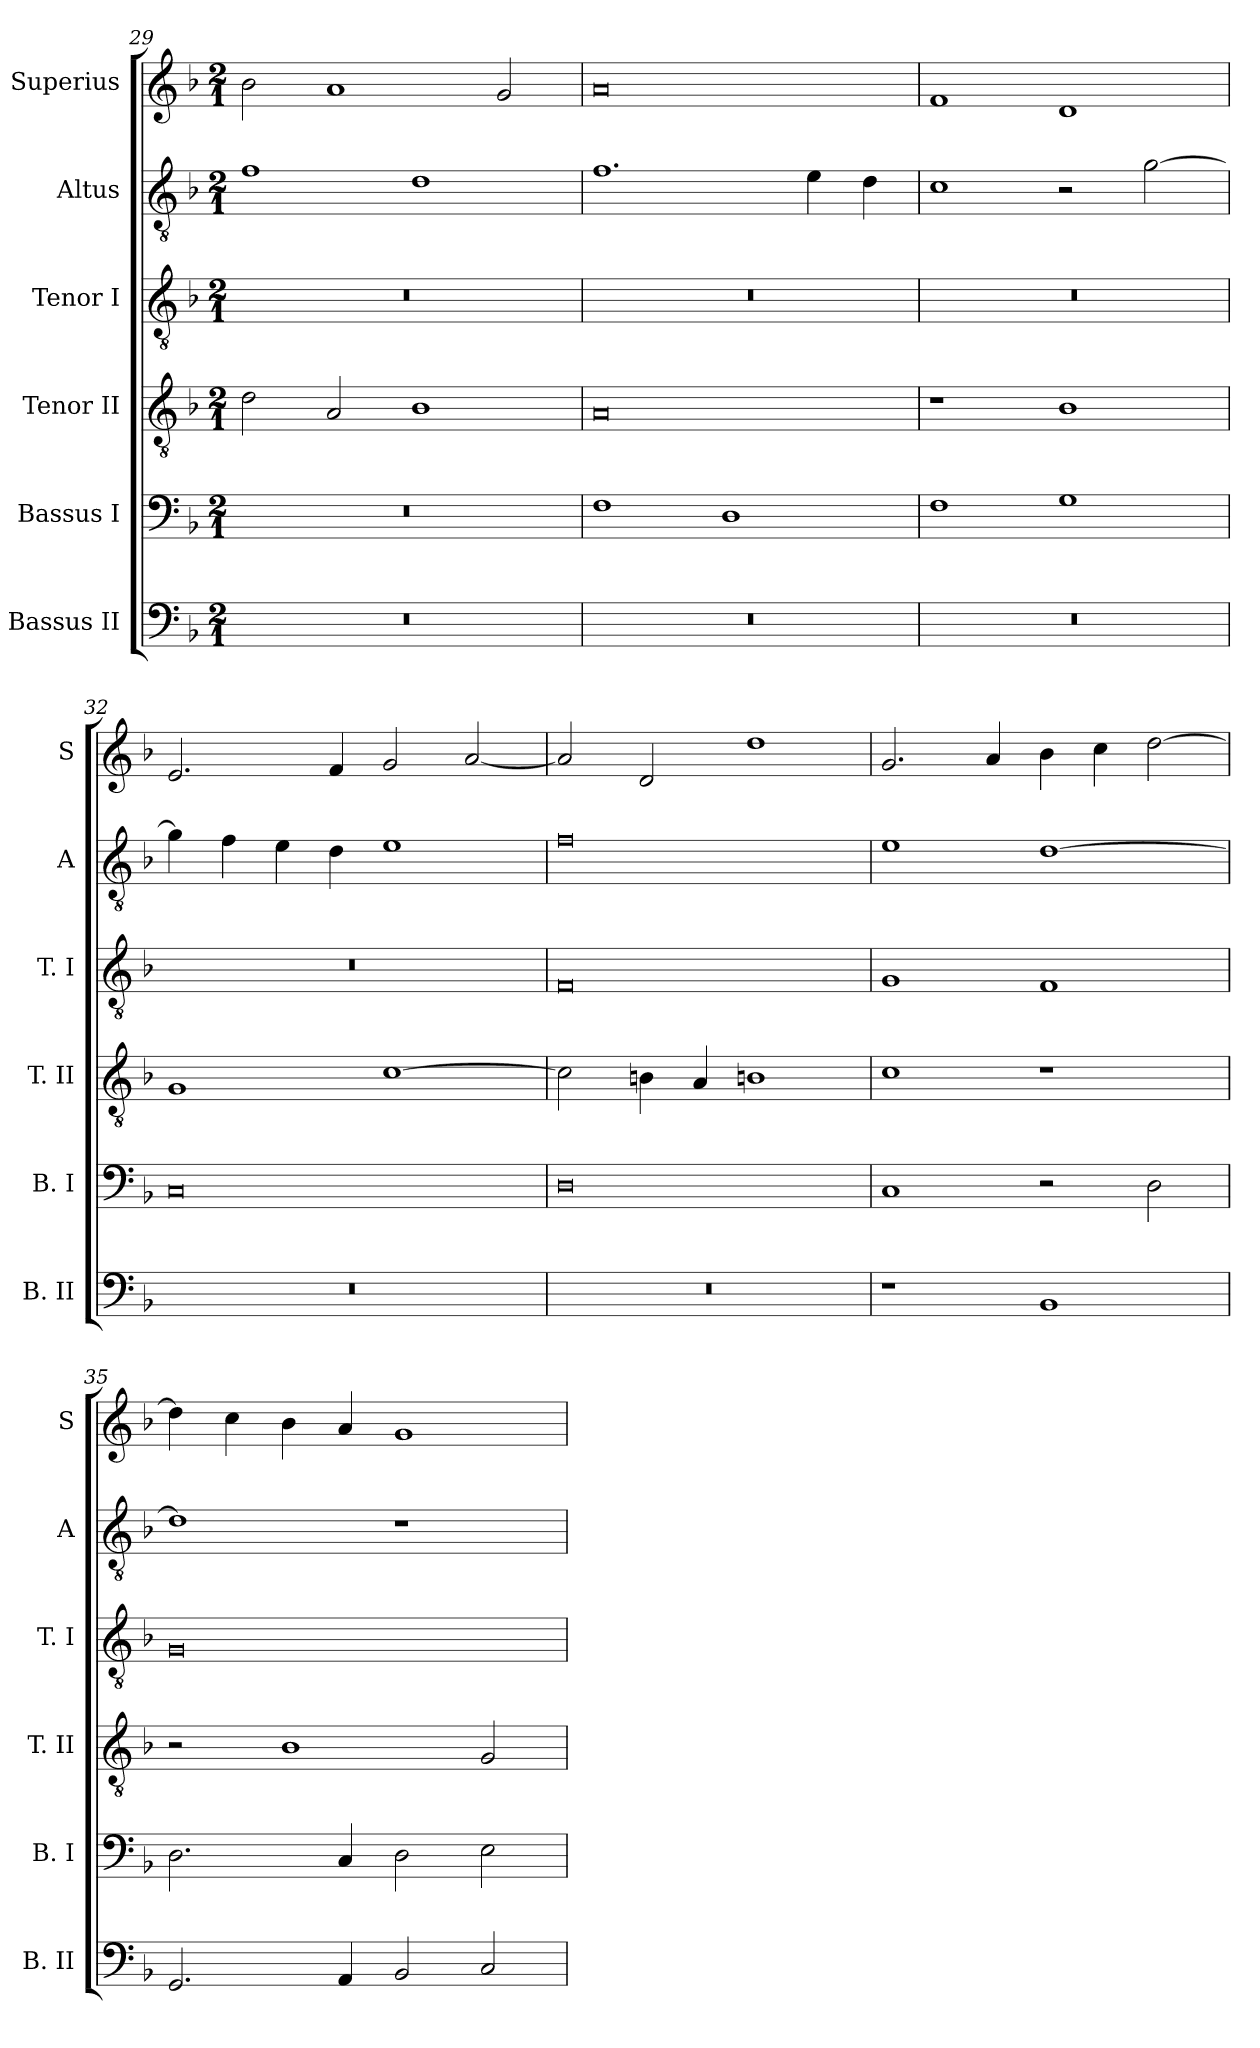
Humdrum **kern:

**kern	**kern	**kern	**kern	**kern	**kern
*part6	*part5	*part4	*part3	*part2	*part1
*staff6	*staff5	*staff4	*staff3	*staff2	*staff1
*I"Bassus II	*I"Bassus I	*I"Tenor II	*I"Tenor I	*I"Altus	*I"Superius
*I'B. II	*I'B. I	*I'T. II	*I'T. I	*I'A	*I'S
*clefF4	*clefF4	*clefGv2	*clefGv2	*clefGv2	*clefG2
*k[b-]	*k[b-]	*k[b-]	*k[b-]	*k[b-]	*k[b-]
*F:	*F:	*F:	*F:	*F:	*F:
*M2/1	*M2/1	*M2/1	*M2/1	*M2/1	*M2/1
=29	=29	=29	=29	=29	=29
0r	0r	2d	0r	1f	2b-
.	.	2A	.	.	1a
.	.	1B-	.	1d	.
.	.	.	.	.	2g
=30	=30	=30	=30	=30	=30
0r	1F	0A	0r	1.f	0a
.	1D	.	.	.	.
.	.	.	.	4e	.
.	.	.	.	4d	.
=31	=31	=31	=31	=31	=31
0r	1F	1r	0r	1c	1f
.	1G	1B-	.	2r	1d
.	.	.	.	[2g	.
=32	=32	=32	=32	=32	=32
0r	0C	1G	0r	4g]	2.e
.	.	.	.	4f	.
.	.	.	.	4e	.
.	.	.	.	4d	4f
.	.	[1c	.	1e	2g
.	.	.	.	.	[2a
=33	=33	=33	=33	=33	=33
0r	0D	2c]	0F	0f	2a]
.	.	4Bn	.	.	2d
.	.	4A	.	.	.
.	.	1Bn	.	.	1dd
=34	=34	=34	=34	=34	=34
1r	1C	1c	1G	1e	2.g
.	.	.	.	.	4a
1BB-	2r	1r	1F	[1d	4b-
.	.	.	.	.	4cc
.	2D	.	.	.	[2dd
=35	=35	=35	=35	=35	=35
2.GG	2.D	2r	0G	1d]	4dd]
.	.	.	.	.	4cc
.	.	1B-	.	.	4b-
4AA	4C	.	.	.	4a
2BB-	2D	.	.	1r	1g
2C	2E	2G	.	.	.
=	=	=	=	=	=
*-	*-	*-	*-	*-	*-
